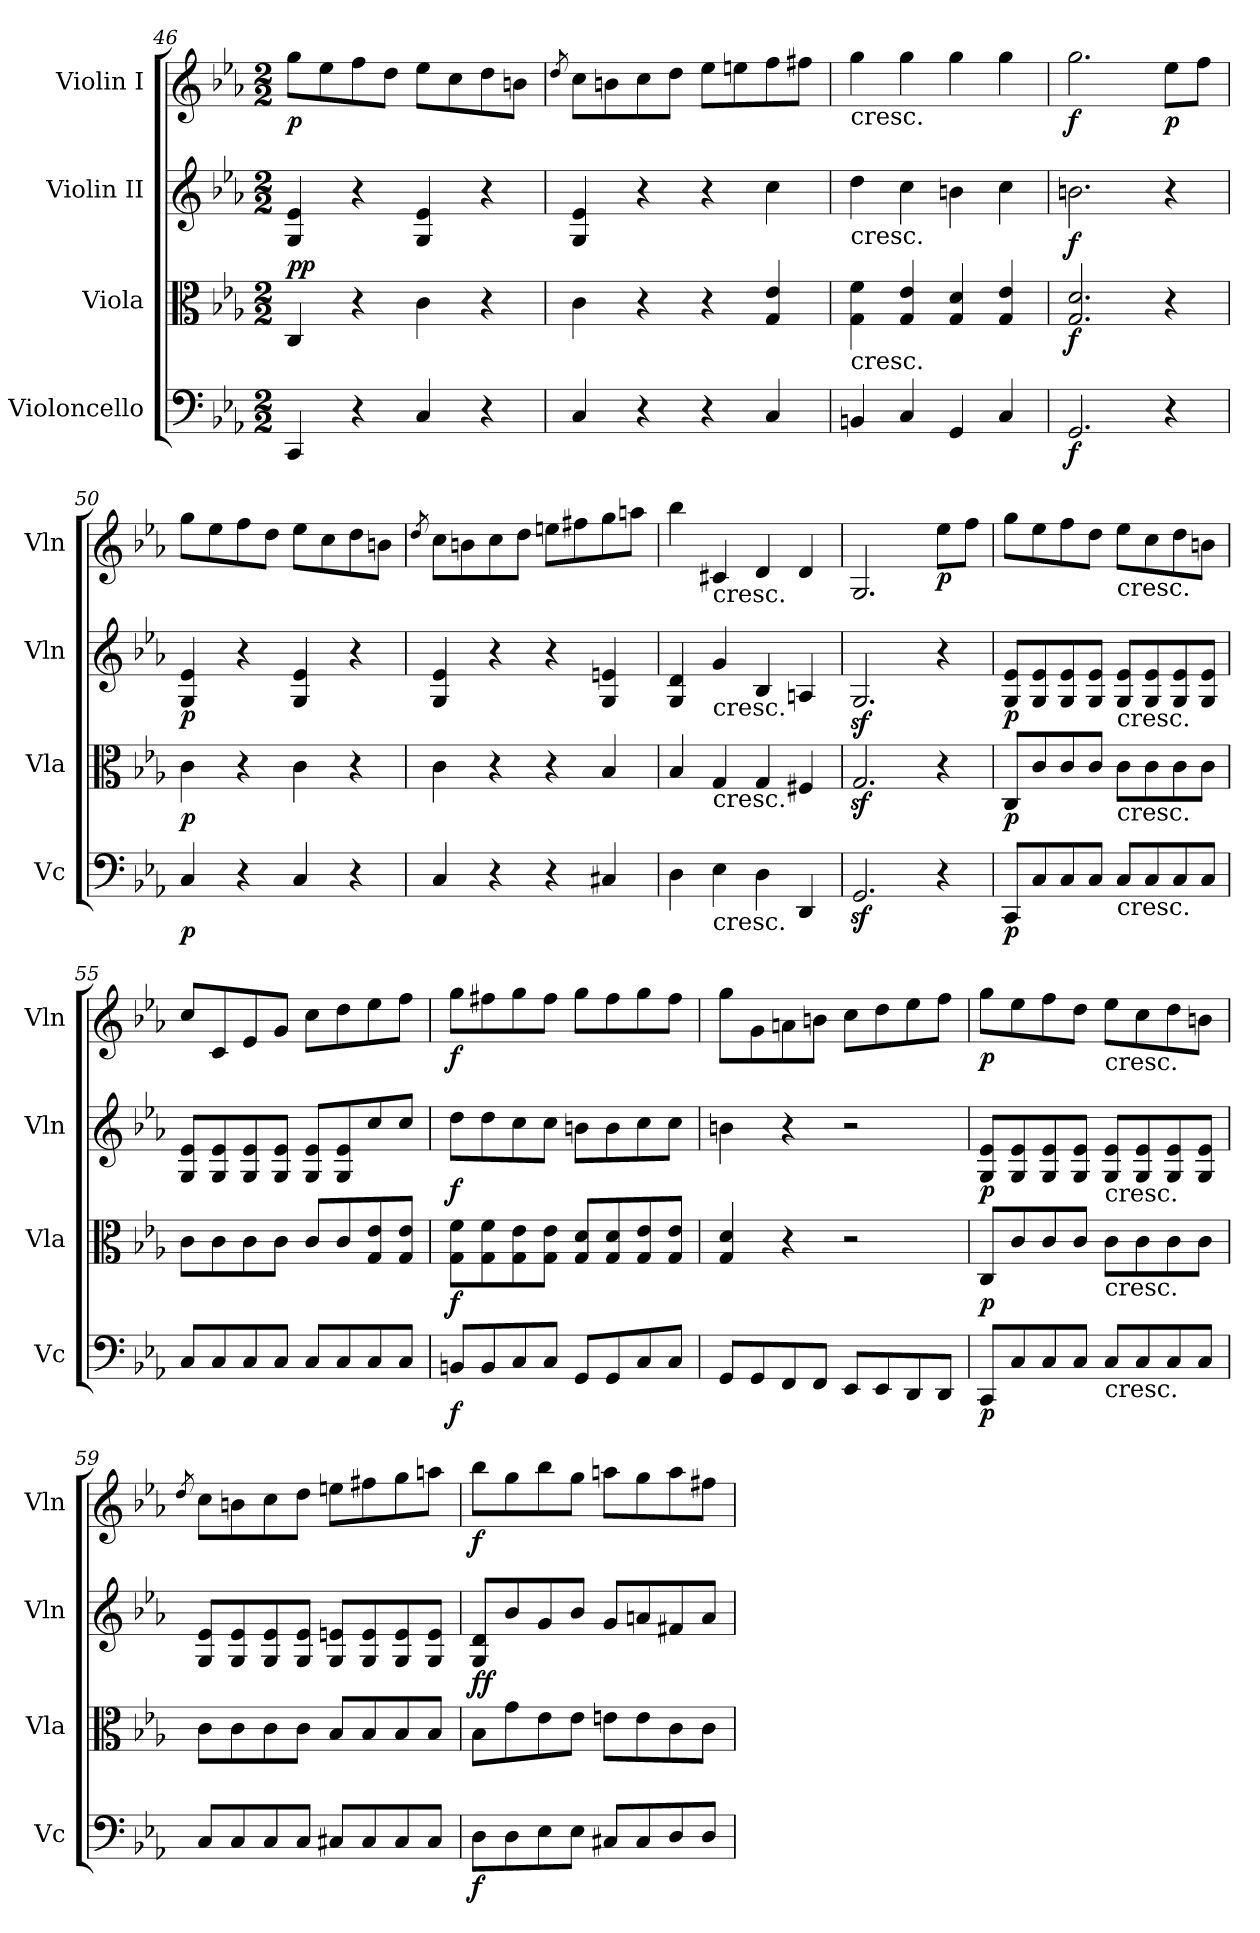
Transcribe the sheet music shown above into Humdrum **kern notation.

**kern	**dynam	**kern	**dynam	**kern	**dynam	**kern	**dynam
*part4	*part4	*part3	*part3	*part2	*part2	*part1	*part1
*staff4	*staff4	*staff3	*staff3	*staff2	*staff2	*staff1	*staff1
*I"Violoncello	*	*I"Viola	*	*I"Violin II	*	*I"Violin I	*
*I'Vc	*	*I'Vla	*	*I'Vln	*	*I'Vln	*
*clefF4	*	*clefC3	*	*clefG2	*	*clefG2	*
*k[b-e-a-]	*	*k[b-e-a-]	*	*k[b-e-a-]	*	*k[b-e-a-]	*
*M2/2	*	*M2/2	*	*M2/2	*	*M2/2	*
=46	=46	=46	=46	=46	=46	=46	=46
!	!	!	!LO:DY:a	!	!	!	!
!	!	!	!LO:DY:n=1:b	!	!	!	!LO:DY:b
4CC/	.	4C/	p p	4G/ 4e-/	.	8gg\L	p
.	.	.	.	.	.	8ee-\	.
4r	.	4r	.	4r	.	8ff\	.
.	.	.	.	.	.	8dd\J	.
4C/	.	4c\	.	4G/ 4e-/	.	8ee-\L	.
.	.	.	.	.	.	8cc\	.
4r	.	4r	.	4r	.	8dd\	.
.	.	.	.	.	.	8bn\J	.
=47	=47	=47	=47	=47	=47	=47	=47
.	.	.	.	.	.	8qdd/	.
4C/	.	4c\	.	4G/ 4e-/	.	8cc\L	.
.	.	.	.	.	.	8bn\	.
4r	.	4r	.	4r	.	8cc\	.
.	.	.	.	.	.	8dd\J	.
4r	.	4r	.	4r	.	8ee-\L	.
.	.	.	.	.	.	8een\	.
4C/	.	4G/ 4e-/	.	4cc\	.	8ff\	.
.	.	.	.	.	.	8ff#X\J	.
!!LO:LB:g=z
=48	=48	=48	=48	=48	=48	=48	=48
!	!	!	!	!	!	!LO:TX:b:t=cresc.	!
!	!	!	!	!LO:TX:b:t=cresc.	!	!	!
!	!	!LO:TX:b:t=cresc.	!	!	!	!	!
4BBn/	.	4G\ 4f\	.	4dd\	.	4gg\	.
4C/	.	4G/ 4e-/	.	4cc\	.	4gg\	.
4GG/	.	4G/ 4d/	.	4bn\	.	4gg\	.
4C/	.	4G/ 4e-/	.	4cc\	.	4gg\	.
=49	=49	=49	=49	=49	=49	=49	=49
!	!LO:DY:b	!	!LO:DY:b	!	!LO:DY:b	!	!LO:DY:b
2.GG/	f	2.G/ 2.d/	f	2.bn\	f	2.gg\	f
!	!	!	!	!	!	!	!LO:DY:b
4r	.	4r	.	4r	.	8ee-\L	p
.	.	.	.	.	.	8ff\J	.
=50	=50	=50	=50	=50	=50	=50	=50
!	!LO:DY:b	!	!LO:DY:b	!	!LO:DY:b	!	!
4C/	p	4c\	p	4G/ 4e-/	p	8gg\L	.
.	.	.	.	.	.	8ee-\	.
4r	.	4r	.	4r	.	8ff\	.
.	.	.	.	.	.	8dd\J	.
4C/	.	4c\	.	4G/ 4e-/	.	8ee-\L	.
.	.	.	.	.	.	8cc\	.
4r	.	4r	.	4r	.	8dd\	.
.	.	.	.	.	.	8bn\J	.
=51	=51	=51	=51	=51	=51	=51	=51
.	.	.	.	.	.	8qdd/	.
4C/	.	4c\	.	4G/ 4e-/	.	8cc\L	.
.	.	.	.	.	.	8bn\	.
4r	.	4r	.	4r	.	8cc\	.
.	.	.	.	.	.	8dd\J	.
4r	.	4r	.	4r	.	8een\L	.
.	.	.	.	.	.	8ff#X\	.
4C#X/	.	4B-/	.	4G/ 4en/	.	8gg\	.
.	.	.	.	.	.	8aan\J	.
!!LO:PB:g=z
=52	=52	=52	=52	=52	=52	=52	=52
4D\	.	4B-/	.	4G/ 4d/	.	4bb-\	.
!	!	!	!	!	!	!LO:TX:b:t=cresc.	!
!	!	!	!	!LO:TX:b:t=cresc.	!	!	!
!	!	!LO:TX:b:t=cresc.	!	!	!	!	!
!LO:TX:b:t=cresc.	!	!	!	!	!	!	!
4E-\	.	4G/	.	4g/	.	4c#X/	.
4D\	.	4G/	.	4B-/	.	4d/	.
4DD/	.	4F#X/	.	4An/	.	4d/	.
=53	=53	=53	=53	=53	=53	=53	=53
2.GGz</	.	2.Gz>/	.	2.Gz>/	.	2.G/	.
!	!	!	!	!	!	!	!LO:DY:b
4r	.	4r	.	4r	.	8ee-\L	p
.	.	.	.	.	.	8ff\J	.
=54	=54	=54	=54	=54	=54	=54	=54
!	!LO:DY:b	!	!LO:DY:b	!	!LO:DY:b	!	!
8CC/L	p	8C/L	p	8G/ 8e-/L	p	8gg\L	.
8C/	.	8c/	.	8G/ 8e-/	.	8ee-\	.
8C/	.	8c/	.	8G/ 8e-/	.	8ff\	.
8C/J	.	8c/J	.	8G/ 8e-/J	.	8dd\J	.
!	!	!	!	!	!	!LO:TX:b:t=cresc.	!
!	!	!	!	!LO:TX:b:t=cresc.	!	!	!
!	!	!LO:TX:b:t=cresc.	!	!	!	!	!
!LO:TX:b:t=cresc.	!	!	!	!	!	!	!
8C/L	.	8c\L	.	8G/ 8e-/L	.	8ee-\L	.
8C/	.	8c\	.	8G/ 8e-/	.	8cc\	.
8C/	.	8c\	.	8G/ 8e-/	.	8dd\	.
8C/J	.	8c\J	.	8G/ 8e-/J	.	8bn\J	.
=55	=55	=55	=55	=55	=55	=55	=55
8C/L	.	8c\L	.	8G/ 8e-/L	.	8cc/L	.
8C/	.	8c\	.	8G/ 8e-/	.	8c/	.
8C/	.	8c\	.	8G/ 8e-/	.	8e-/	.
8C/J	.	8c\J	.	8G/ 8e-/J	.	8g/J	.
8C/L	.	8c/L	.	8G/ 8e-/L	.	8cc\L	.
8C/	.	8c/	.	8G/ 8e-/	.	8dd\	.
8C/	.	8G/ 8e-/	.	8cc/	.	8ee-\	.
8C/J	.	8G/ 8e-/J	.	8cc/J	.	8ff\J	.
!!LO:PB:g=z
=56	=56	=56	=56	=56	=56	=56	=56
!	!LO:DY:b	!	!LO:DY:b	!	!LO:DY:b	!	!LO:DY:b
8BBn/L	f	8G\ 8f\L	f	8dd\L	f	8gg\L	f
8BB/	.	8G\ 8f\	.	8dd\	.	8ff#X\	.
8C/	.	8G\ 8e-\	.	8cc\	.	8gg\	.
8C/J	.	8G\ 8e-\J	.	8cc\J	.	8ff#\J	.
8GG/L	.	8G/ 8d/L	.	8bn\L	.	8gg\L	.
8GG/	.	8G/ 8d/	.	8b\	.	8ff#\	.
8C/	.	8G/ 8e-/	.	8cc\	.	8gg\	.
8C/J	.	8G/ 8e-/J	.	8cc\J	.	8ff#\J	.
=57	=57	=57	=57	=57	=57	=57	=57
8GG/L	.	4G/ 4d/	.	4bn\	.	8gg\L	.
8GG/	.	.	.	.	.	8g\	.
8FF/	.	4r	.	4r	.	8an\	.
8FF/J	.	.	.	.	.	8bn\J	.
8EE-/L	.	2r	.	2r	.	8cc\L	.
8EE-/	.	.	.	.	.	8dd\	.
8DD/	.	.	.	.	.	8ee-\	.
8DD/J	.	.	.	.	.	8ff\J	.
=58	=58	=58	=58	=58	=58	=58	=58
!	!LO:DY:b	!	!LO:DY:b	!	!LO:DY:b	!	!LO:DY:b
8CC/L	p	8C/L	p	8G/ 8e-/L	p	8gg\L	p
8C/	.	8c/	.	8G/ 8e-/	.	8ee-\	.
8C/	.	8c/	.	8G/ 8e-/	.	8ff\	.
8C/J	.	8c/J	.	8G/ 8e-/J	.	8dd\J	.
!	!	!	!	!	!	!LO:TX:b:t=cresc.	!
!	!	!	!	!LO:TX:b:t=cresc.	!	!	!
!	!	!LO:TX:b:t=cresc.	!	!	!	!	!
!LO:TX:b:t=cresc.	!	!	!	!	!	!	!
8C/L	.	8c\L	.	8G/ 8e-/L	.	8ee-\L	.
8C/	.	8c\	.	8G/ 8e-/	.	8cc\	.
8C/	.	8c\	.	8G/ 8e-/	.	8dd\	.
8C/J	.	8c\J	.	8G/ 8e-/J	.	8bn\J	.
!!LO:LB:g=z
=59	=59	=59	=59	=59	=59	=59	=59
.	.	.	.	.	.	8qdd/	.
8C/L	.	8c\L	.	8G/ 8e-/L	.	8cc\L	.
8C/	.	8c\	.	8G/ 8e-/	.	8bn\	.
8C/	.	8c\	.	8G/ 8e-/	.	8cc\	.
8C/J	.	8c\J	.	8G/ 8e-/J	.	8dd\J	.
8C#X/L	.	8B-/L	.	8G/ 8en/L	.	8een\L	.
8C#/	.	8B-/	.	8G/ 8e/	.	8ff#X\	.
8C#/	.	8B-/	.	8G/ 8e/	.	8gg\	.
8C#/J	.	8B-/J	.	8G/ 8e/J	.	8aan\J	.
=60	=60	=60	=60	=60	=60	=60	=60
!	!LO:DY:b	!	!LO:DY:b	!	!	!	!
!	!	!	!LO:DY:n=1:a	!	!	!	!LO:DY:b
8D\L	f	8B-\L	f f	8G/ 8d/L	.	8bb-\L	f
8D\	.	8g\	.	8b-/	.	8gg\	.
8E-\	.	8e-\	.	8g/	.	8bb-\	.
8E-\J	.	8e-\J	.	8b-/J	.	8gg\J	.
8C#X/L	.	8en\L	.	8g/L	.	8aan\L	.
8C#/	.	8e\	.	8an/	.	8gg\	.
8D/	.	8c\	.	8f#X/	.	8aa\	.
8D/J	.	8c\J	.	8a/J	.	8ff#X\J	.
=	=	=	=	=	=	=	=
*-	*-	*-	*-	*-	*-	*-	*-
